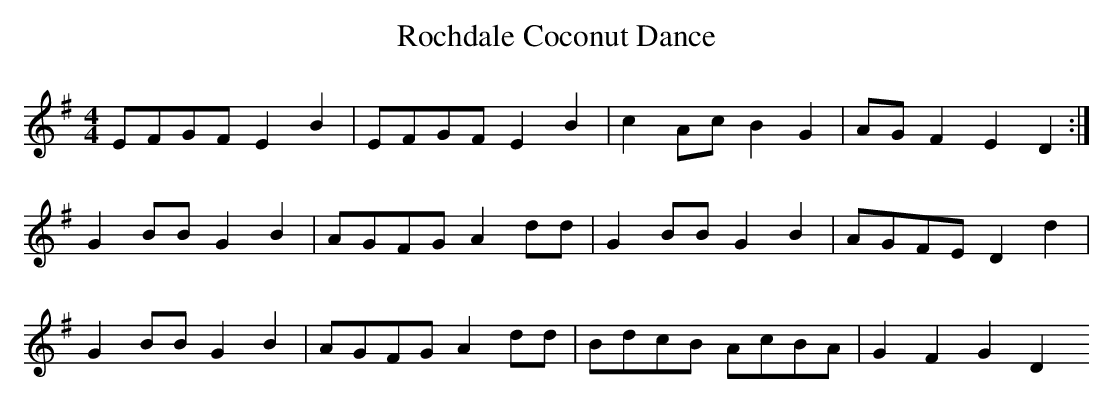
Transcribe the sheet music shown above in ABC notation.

X:1
T:Rochdale Coconut Dance
M:4/4
L:1/8
K:G
EFGF E2B2|EFGF E2B2|c2Ac B2G2|AG F2E2D2:|
G2BB G2B2|AGFG A2dd|G2BB G2B2|AGFE D2d2|
G2BB G2B2|AGFG A2dd|BdcB AcBA|G2F2G2D2
